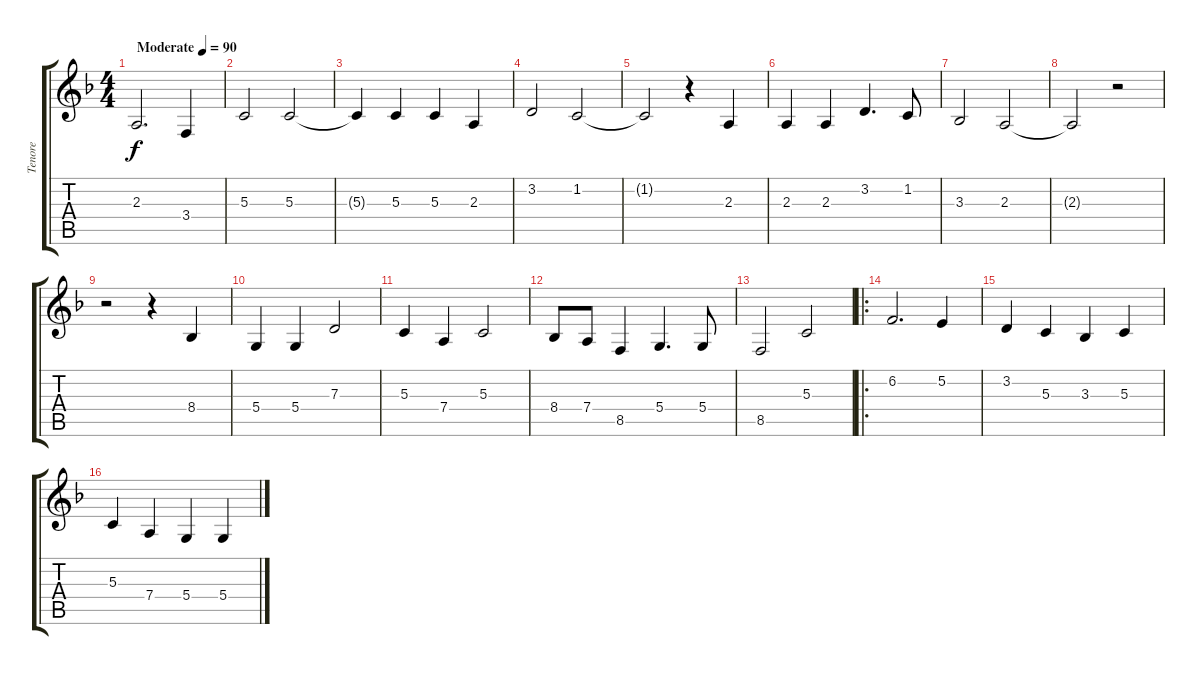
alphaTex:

\track ("Tenore" "Tenore") {instrument pad2warm}
\staff {score tabs}
\tuning (E4 B3 G3 D3 A2 E2) {hide}
\ts (4 4)
\tempo (90 "Moderate")
\clef g2
\ks f
2.3.2{d dy f instrument pad2warm} 3.4.4 |
5.3.2 5.3.2 |
5.3{t}.4 5.3.4 5.3.4 2.3.4 |
3.2.2 1.2.2 |
1.2{t}.2 r.4 2.3.4 |
2.3.4 2.3.4 3.2.4{d} 1.2.8 |
3.3.2 2.3.2 |
2.3{t}.2 r.2 |
r.2 r.4 8.4.4 |
5.4.4 5.4.4 7.3.2 |
5.3.4 7.4.4 5.3.2 |
8.4.8 7.4.8 8.5.4 5.4.4{d} 5.4.8 |
8.5.2 5.3.2 |
\ro
6.2.2{d} 5.2.4 |
3.2.4 5.3.4 3.3.4 5.3.4 |
5.3.4 7.4.4 5.4.4 5.4.4
